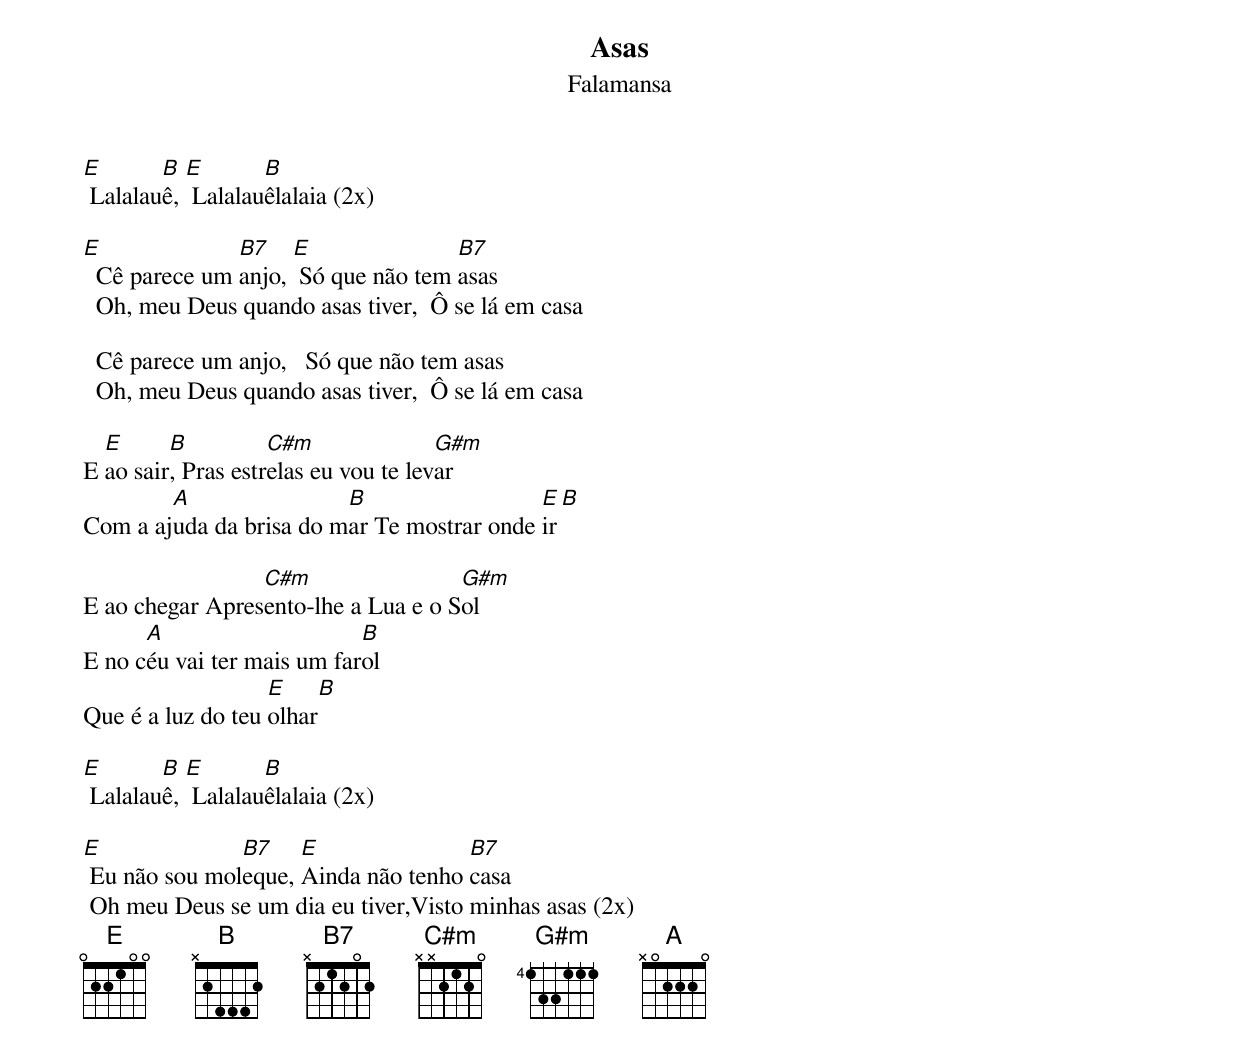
Asas
Falamansa

E       B  E       B
 Lalalauê,  Lalalauêlalaia (2x)

E              B7    E               B7
  Cê parece um anjo,  Só que não tem asas
  Oh, meu Deus quando asas tiver,  Ô se lá em casa

  Cê parece um anjo,   Só que não tem asas
  Oh, meu Deus quando asas tiver,  Ô se lá em casa

  E      B          C#m               G#m
E ao sair, Pras estrelas eu vou te levar
        A                B                  E  B
Com a ajuda da brisa do mar Te mostrar onde ir

                 C#m                 G#m
E ao chegar Apresento-lhe a Lua e o Sol
      A                     B
E no céu vai ter mais um farol
                   E    B
Que é a luz do teu olhar

E       B  E       B
 Lalalauê,  Lalalauêlalaia (2x)

E              B7    E               B7
 Eu não sou moleque, Ainda não tenho casa
 Oh meu Deus se um dia eu tiver,Visto minhas asas (2x)
